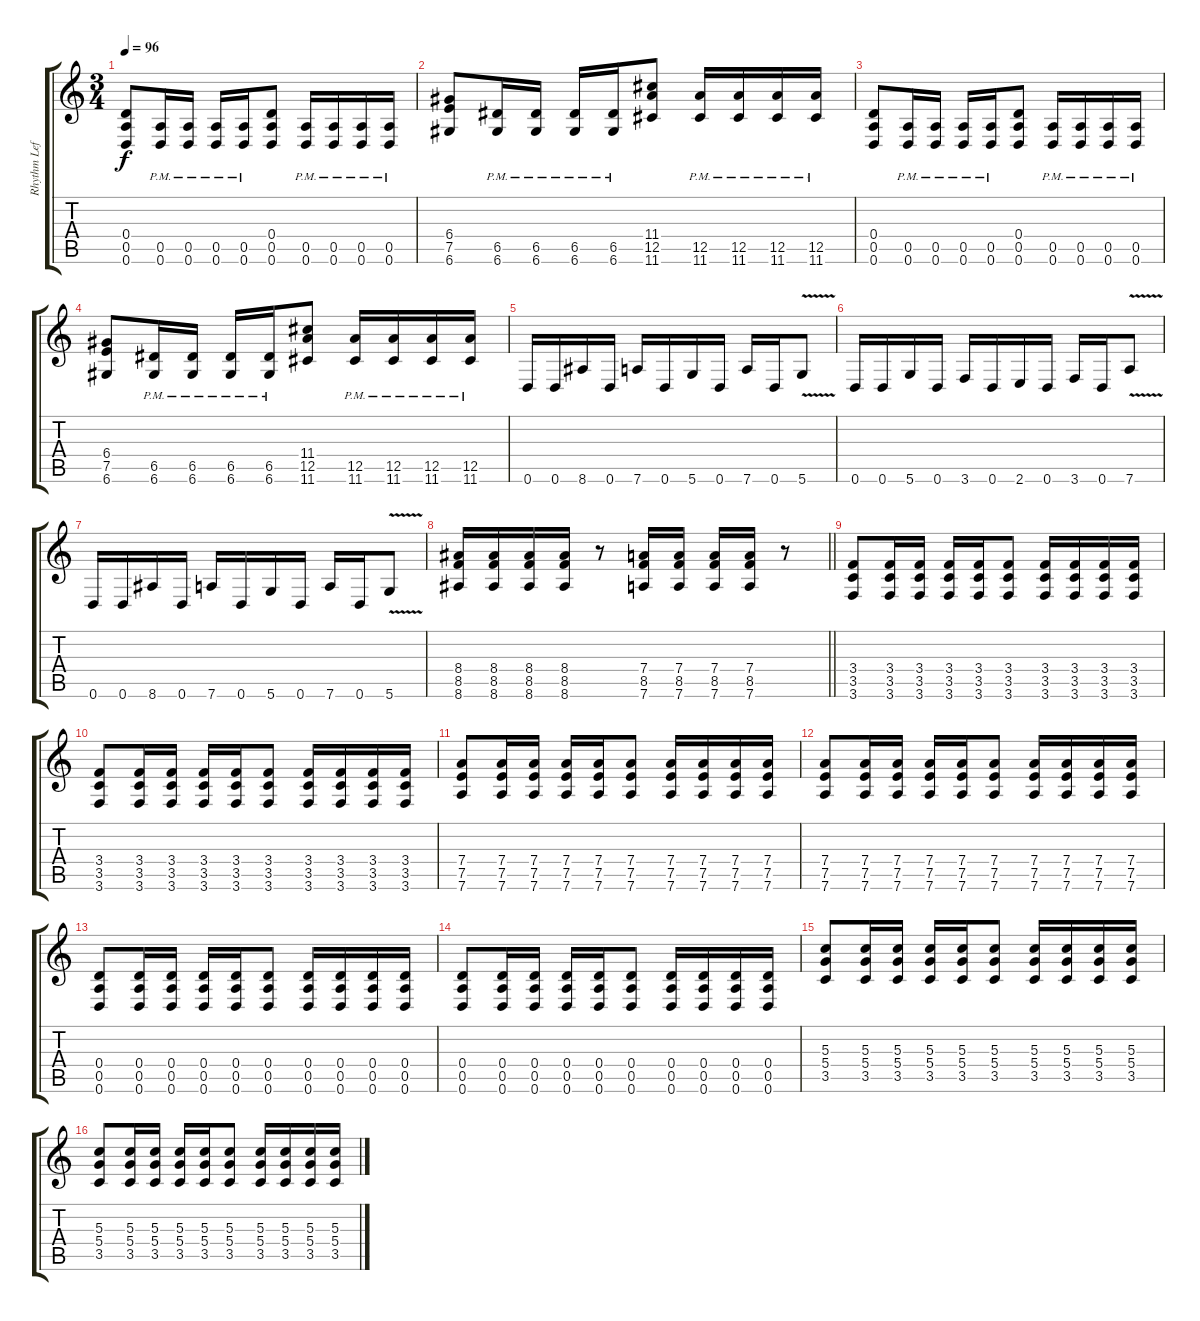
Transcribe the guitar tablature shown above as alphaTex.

\track ("Rhythm Left" "Rhythm Lef") {instrument distortionguitar}
\staff {score tabs}
\tuning (E4 B3 G3 D3 A2 D2) {hide}
\ts (3 4)
\tempo 96
\clef g2
\ks c
(0.4 0.5 0.6).8{dy f volume 14} (0.5{pm} 0.6{pm}).16 (0.5{pm} 0.6{pm}).16 (0.5{pm} 0.6{pm}).16 (0.5{pm} 0.6{pm}).16 (0.4 0.5 0.6).8 (0.5{pm} 0.6{pm}).16 (0.5{pm} 0.6{pm}).16 (0.5{pm} 0.6{pm}).16 (0.5{pm} 0.6{pm}).16 |
(6.4 7.5 6.6).8 (6.5{pm} 6.6{pm}).16 (6.5{pm} 6.6{pm}).16 (6.5{pm} 6.6{pm}).16 (6.5{pm} 6.6{pm}).16 (11.4 12.5 11.6).8 (12.5{pm} 11.6{pm}).16 (12.5{pm} 11.6{pm}).16 (12.5{pm} 11.6{pm}).16 (12.5{pm} 11.6{pm}).16 |
(0.4 0.5 0.6).8 (0.5{pm} 0.6{pm}).16 (0.5{pm} 0.6{pm}).16 (0.5{pm} 0.6{pm}).16 (0.5{pm} 0.6{pm}).16 (0.4 0.5 0.6).8 (0.5{pm} 0.6{pm}).16 (0.5{pm} 0.6{pm}).16 (0.5{pm} 0.6{pm}).16 (0.5{pm} 0.6{pm}).16 |
(6.4 7.5 6.6).8 (6.5{pm} 6.6{pm}).16 (6.5{pm} 6.6{pm}).16 (6.5{pm} 6.6{pm}).16 (6.5{pm} 6.6{pm}).16 (11.4 12.5 11.6).8 (12.5{pm} 11.6{pm}).16 (12.5{pm} 11.6{pm}).16 (12.5{pm} 11.6{pm}).16 (12.5{pm} 11.6{pm}).16 |
0.6.16{volume 16} 0.6.16 8.6.16 0.6.16 7.6.16 0.6.16 5.6.16 0.6.16 7.6.16 0.6.16 5.6{v}.8 |
0.6.16 0.6.16 5.6.16 0.6.16 3.6.16 0.6.16 2.6.16 0.6.16 3.6.16 0.6.16 7.6{v}.8 |
0.6.16 0.6.16 8.6.16 0.6.16 7.6.16 0.6.16 5.6.16 0.6.16 7.6.16 0.6.16 5.6{v}.8 |
\barLineRight lightlight
(8.4 8.5 8.6).16 (8.4 8.5 8.6).16 (8.4 8.5 8.6).16 (8.4 8.5 8.6).16 r.8 (7.4 8.5 7.6).16 (7.4 8.5 7.6).16 (7.4 8.5 7.6).16 (7.4 8.5 7.6).16 r.8 |
(3.4 3.5 3.6).8{volume 13} (3.4 3.5 3.6).16 (3.4 3.5 3.6).16 (3.4 3.5 3.6).16 (3.4 3.5 3.6).16 (3.4 3.5 3.6).8 (3.4 3.5 3.6).16 (3.4 3.5 3.6).16 (3.4 3.5 3.6).16 (3.4 3.5 3.6).16 |
(3.4 3.5 3.6).8 (3.4 3.5 3.6).16 (3.4 3.5 3.6).16 (3.4 3.5 3.6).16 (3.4 3.5 3.6).16 (3.4 3.5 3.6).8 (3.4 3.5 3.6).16 (3.4 3.5 3.6).16 (3.4 3.5 3.6).16 (3.4 3.5 3.6).16 |
(7.4 7.5 7.6).8 (7.4 7.5 7.6).16 (7.4 7.5 7.6).16 (7.4 7.5 7.6).16 (7.4 7.5 7.6).16 (7.4 7.5 7.6).8 (7.4 7.5 7.6).16 (7.4 7.5 7.6).16 (7.4 7.5 7.6).16 (7.4 7.5 7.6).16 |
(7.4 7.5 7.6).8 (7.4 7.5 7.6).16 (7.4 7.5 7.6).16 (7.4 7.5 7.6).16 (7.4 7.5 7.6).16 (7.4 7.5 7.6).8 (7.4 7.5 7.6).16 (7.4 7.5 7.6).16 (7.4 7.5 7.6).16 (7.4 7.5 7.6).16 |
(0.4 0.5 0.6).8 (0.4 0.5 0.6).16 (0.4 0.5 0.6).16 (0.4 0.5 0.6).16 (0.4 0.5 0.6).16 (0.4 0.5 0.6).8 (0.4 0.5 0.6).16 (0.4 0.5 0.6).16 (0.4 0.5 0.6).16 (0.4 0.5 0.6).16 |
(0.4 0.5 0.6).8 (0.4 0.5 0.6).16 (0.4 0.5 0.6).16 (0.4 0.5 0.6).16 (0.4 0.5 0.6).16 (0.4 0.5 0.6).8 (0.4 0.5 0.6).16 (0.4 0.5 0.6).16 (0.4 0.5 0.6).16 (0.4 0.5 0.6).16 |
(5.3 5.4 3.5).8 (5.3 5.4 3.5).16 (5.3 5.4 3.5).16 (5.3 5.4 3.5).16 (5.3 5.4 3.5).16 (5.3 5.4 3.5).8 (5.3 5.4 3.5).16 (5.3 5.4 3.5).16 (5.3 5.4 3.5).16 (5.3 5.4 3.5).16 |
(5.3 5.4 3.5).8 (5.3 5.4 3.5).16 (5.3 5.4 3.5).16 (5.3 5.4 3.5).16 (5.3 5.4 3.5).16 (5.3 5.4 3.5).8 (5.3 5.4 3.5).16 (5.3 5.4 3.5).16 (5.3 5.4 3.5).16 (5.3 5.4 3.5).16
